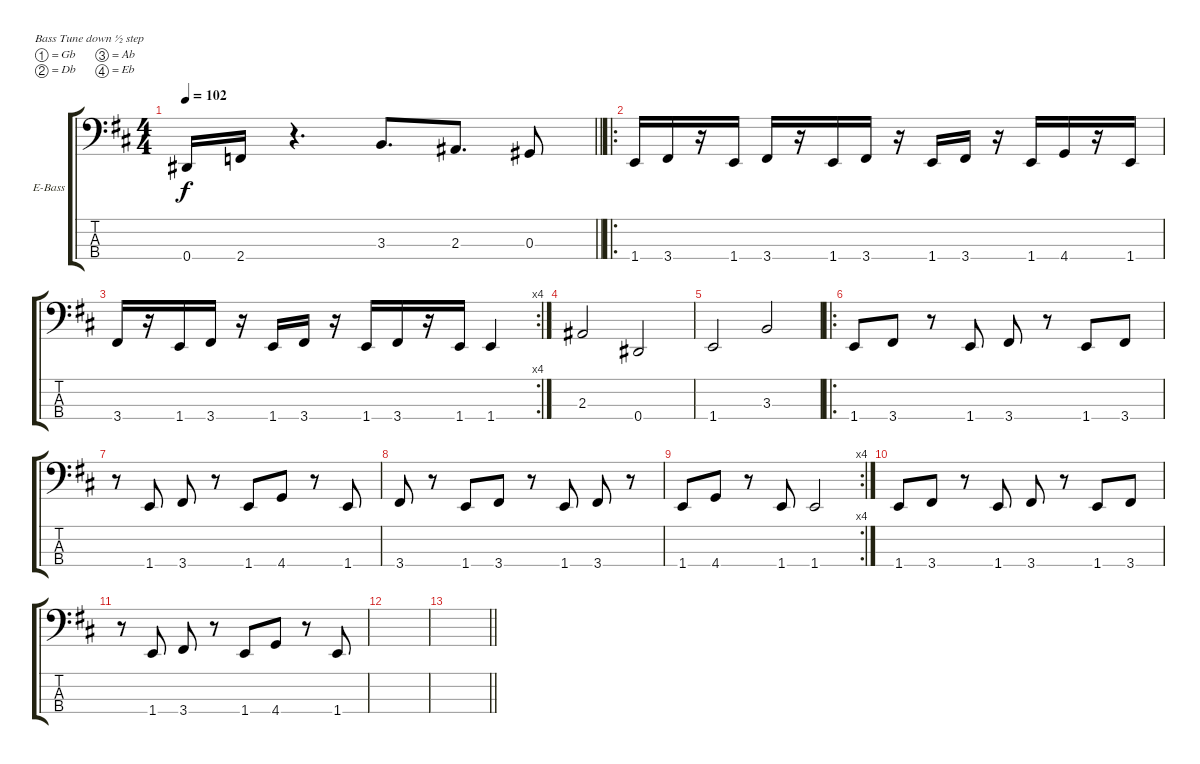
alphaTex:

\bracketExtendMode groupsimilarinstruments
\firstSystemTrackNameOrientation horizontal
\otherSystemsTrackNameOrientation horizontal
\track ("Rex" "E-Bass") {instrument electricbassfinger}
\staff {score tabs}
\tuning (Gb2 Db2 Ab1 Eb1)
\ts (4 4)
\tempo 102
\clef f4
\barLineRight lightlight
\ks d
0.4.16{dy f} 2.4.16 r.4{d} 3.3.8{d} 2.3.8{d} 0.3.8 |
\ro
1.4.16 3.4.16 r.16 1.4.16 3.4.16 r.16 1.4.16 3.4.16 r.16 1.4.16 3.4.16 r.16 1.4.16 4.4.16 r.16 1.4.16 |
\rc 4
3.4.16 r.16 1.4.16 3.4.16 r.16 1.4.16 3.4.16 r.16 1.4.16 3.4.16 r.16 1.4.16 1.4.4 |
2.3.2 0.4.2 |
1.4.2 3.3.2 |
\ro
1.4.8 3.4.8 r.8 1.4.8 3.4.8 r.8 1.4.8 3.4.8 |
r.8 1.4.8 3.4.8 r.8 1.4.8 4.4.8 r.8 1.4.8 |
3.4.8 r.8 1.4.8 3.4.8 r.8 1.4.8 3.4.8 r.8 |
\rc 4
1.4.8 4.4.8 r.8 1.4.8 1.4.2 |
1.4.8 3.4.8 r.8 1.4.8 3.4.8 r.8 1.4.8 3.4.8 |
r.8 1.4.8 3.4.8 r.8 1.4.8 4.4.8 r.8 1.4.8 |
|
\barLineRight lightlight
